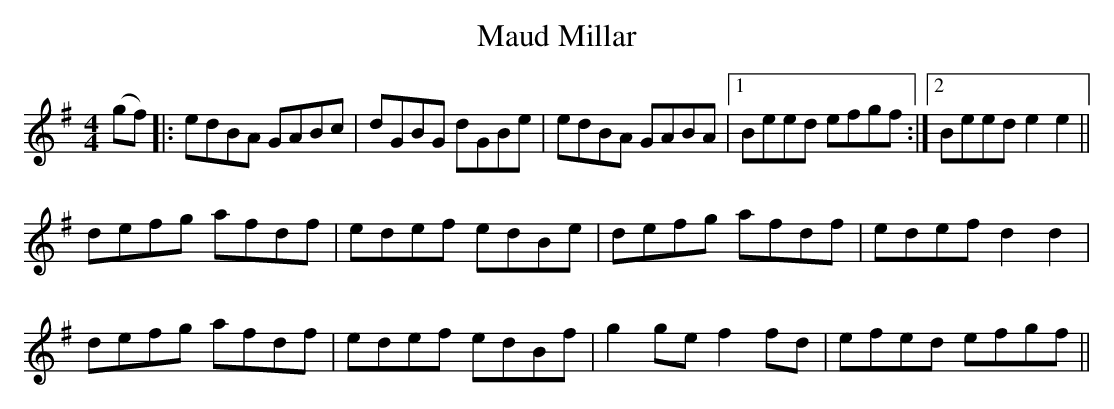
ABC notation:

X:1
T: Maud Millar
M: 4/4
L: 1/8
K: Emin
(gf)|:edBA GABc|dGBG dGBe|edBA GABA|1 Beed efgf:|2 Beed e2e2||
defg afdf|edef edBe|defg afdf|edef d2d2|
defg afdf|edef edBf|g2ge f2fd|efed efgf||
